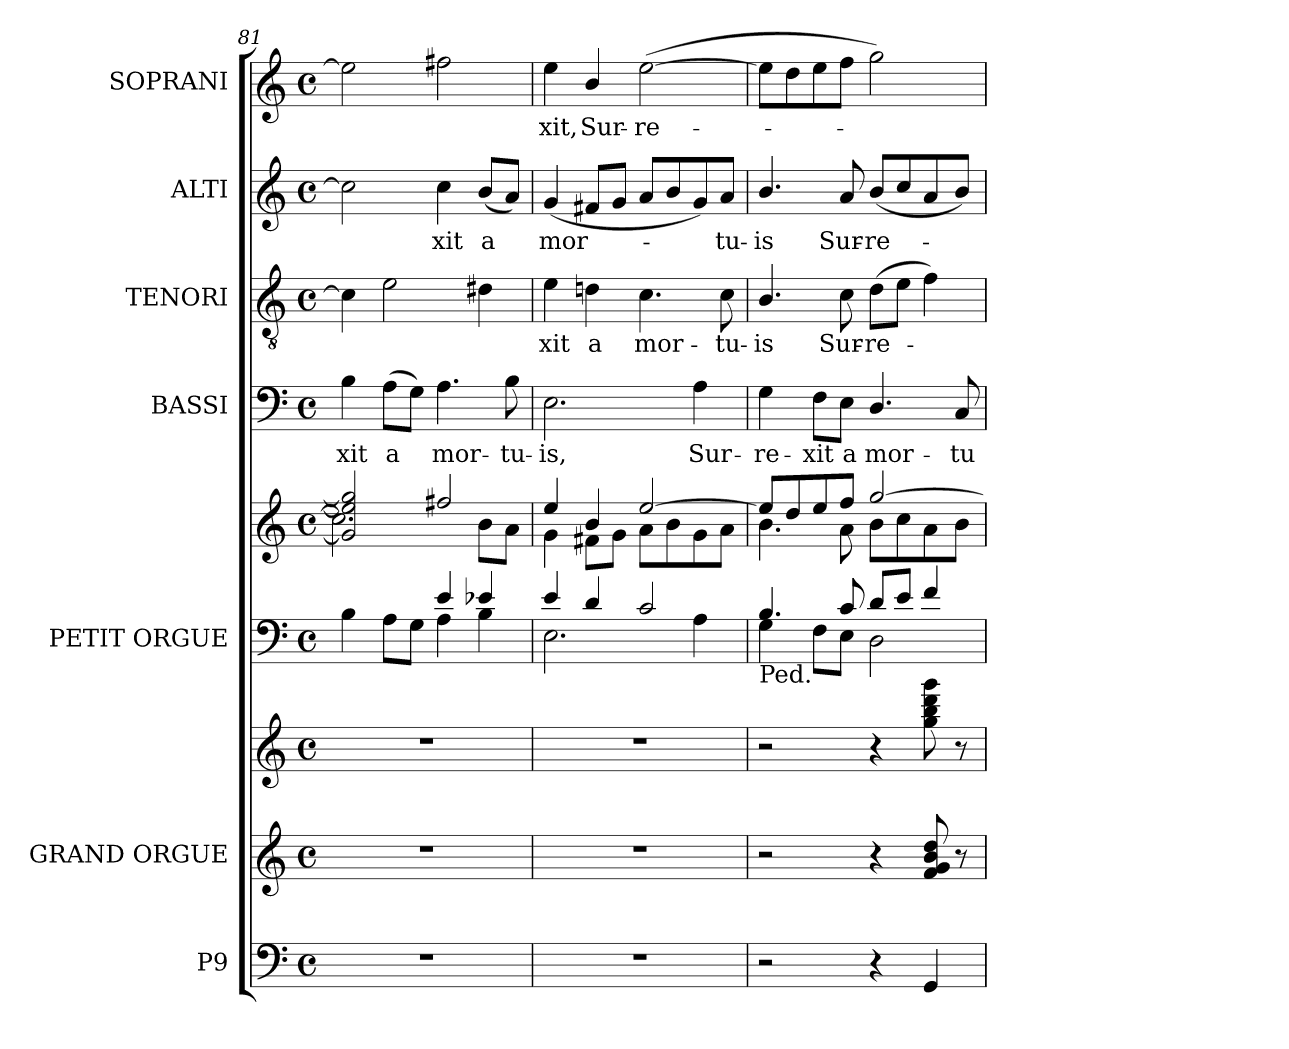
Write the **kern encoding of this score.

**kern	**kern	**kern	**kern	**kern	**kern	**text	**kern	**text	**kern	**text	**kern	**text
*part7	*part6	*part6	*part5	*part5	*part4	*part4	*part3	*part3	*part2	*part2	*part1	*part1
*staff9	*staff8	*staff7	*staff6	*staff5	*staff4	*staff4	*staff3	*staff3	*staff2	*staff2	*staff1	*staff1
*I"P9	*I"GRAND ORGUE	*	*I"PETIT ORGUE	*	*I"BASSI	*	*I"TENORI	*	*I"ALTI	*	*I"SOPRANI	*
*	*I'Org.	*	*I'Org.	*	*I'B.	*	*I'T.	*	*I'A.	*	*I'S.	*
*clefF4	*clefG2	*clefG2	*clefF4	*clefG2	*clefF4	*	*clefGv2	*	*clefG2	*	*clefG2	*
*	*	*	*	*	*	*	*ITrd7c12	*	*	*	*	*
*k[]	*k[]	*k[]	*k[]	*k[]	*k[]	*	*k[]	*	*k[]	*	*k[]	*
*C:	*C:	*C:	*C:	*C:	*C:	*	*C:	*	*C:	*	*C:	*
*M4/4	*M4/4	*M4/4	*M4/4	*M4/4	*M4/4	*	*M4/4	*	*M4/4	*	*M4/4	*
*met(c)	*met(c)	*met(c)	*met(c)	*met(c)	*met(c)	*	*met(c)	*	*met(c)	*	*met(c)	*
=81	=81	=81	=81	=81	=81	=81	=81	=81	=81	=81	=81	=81
*	*	*	*^	*^	*	*	*	*	*	*	*	*
!	!	!	!	!	!	!	!	!LO:LY:b:color=#000000	!	!	!	!	!	!
1r	1r	1r	4Bi\	2ryy	2gi/] 2eei] 2ggi]	2.cci\]	4Bi\	-xit	4Ci\]	.	2cci\]	.	2eei\]	.
!	!	!	!	!	!	!	!	!LO:LY:b:color=#000000	!	!	!	!	!	!
.	.	.	8Ai\L	.	.	.	(8Ai\L	a	2Ei\	.	.	.	.	.
.	.	.	8Gi\J	.	.	.	8Gi\J)	.	.	.	.	.	.	.
!	!	!	!	!	!	!	!	!LO:LY:b:color=#000000	!	!	!	!	!	!
!	!	!	!	!	!	!	!	!	!	!	!	!LO:LY:b:color=#000000	!	!
.	.	.	4ei/	4Ai\	2ff#Xi/	.	4.Ai\	mor-	.	.	4cci\	-xit	2ff#Xi\	.
!	!	!	!	!	!	!	!	!	!	!	!	!LO:LY:b:color=#000000	!	!
.	.	.	4e-Xi/	4Bi\	.	8bi\L	.	.	4D#Xi\	.	(8bi/L	a	.	.
!	!	!	!	!	!	!	!	!LO:LY:b:color=#000000	!	!	!	!	!	!
.	.	.	.	.	.	8ai\J	8Bi\	-tu-	.	.	8ai/J)	.	.	.
=82	=82	=82	=82	=82	=82	=82	=82	=82	=82	=82	=82	=82	=82	=82
!	!	!	!	!	!	!	!	!LO:LY:b:color=#000000	!	!	!	!	!	!
!	!	!	!	!	!	!	!	!	!	!LO:LY:b:color=#000000	!	!	!	!
!	!	!	!	!	!	!	!	!	!	!	!	!LO:LY:b:color=#000000	!	!
!	!	!	!	!	!	!	!	!	!	!	!	!	!	!LO:LY:b:color=#000000
1r	1r	1r	4ei/	2.Ei\	4eei/	4gi\	2.Ei\	-is,	4Ei\	-xit	(4gi/	mor-	4eei\	-xit,
!	!	!	!	!	!	!	!	!	!	!LO:LY:b:color=#000000	!	!	!	!
!	!	!	!	!	!	!	!	!	!	!	!	!	!	!LO:LY:b:color=#000000
.	.	.	4di/	.	4bi/	8f#Xi\L	.	.	4Dni\	a	8f#Xi/L	.	4bi/	Sur-
.	.	.	.	.	.	8gi\J	.	.	.	.	8gi/J	.	.	.
!	!	!	!	!	!	!	!	!	!	!LO:LY:b:color=#000000	!	!	!	!
!	!	!	!	!	!	!	!	!	!	!	!	!	!	!LO:LY:b:color=#000000
.	.	.	2ci/	.	[2eei/	8ai\L	.	.	4.Ci\	mor-	8ai/L	.	([2eei\	-re-
.	.	.	.	.	.	8bi\	.	.	.	.	8bi/	.	.	.
!	!	!	!	!	!	!	!	!LO:LY:b:color=#000000	!	!	!	!	!	!
.	.	.	.	4Ai\	.	8gi\	4Ai\	Sur-	.	.	8gi/)	.	.	.
!	!	!	!	!	!	!	!	!	!	!LO:LY:b:color=#000000	!	!	!	!
!	!	!	!	!	!	!	!	!	!	!	!	!LO:LY:b:color=#000000	!	!
.	.	.	.	.	.	8ai\J	.	.	8Ci\	-tu-	8ai/J	-tu-	.	.
!!LO:PB:g=z
=83	=83	=83	=83	=83	=83	=83	=83	=83	=83	=83	=83	=83	=83	=83
!	!	!	!	!	!	!	!	!LO:LY:b:color=#000000	!	!	!	!	!	!
!	!	!	!	!	!	!	!	!	!	!LO:LY:b:color=#000000	!	!	!	!
!	!	!	!LO:TX:b:t=Ped.	!	!	!	!	!	!	!	!	!	!	!
!	!	!	!	!	!	!	!	!	!	!	!	!LO:LY:b:color=#000000	!	!
2r	2r	2r	4.Bi/	4Gi\	8eei/L]	4.bi\	4Gi\	-re-	4.BBi/	-is	4.bi/	-is	8eei\L]	.
.	.	.	.	.	8ddi/	.	.	.	.	.	.	.	8ddi\	.
!	!	!	!	!	!	!	!	!LO:LY:b:color=#000000	!	!	!	!	!	!
.	.	.	.	8Fi\L	8eei/	.	8Fi\L	-xit	.	.	.	.	8eei\	.
!	!	!	!	!	!	!	!	!LO:LY:b:color=#000000	!	!	!	!	!	!
!	!	!	!	!	!	!	!	!	!	!LO:LY:b:color=#000000	!	!	!	!
!	!	!	!	!	!	!	!	!	!	!	!	!LO:LY:b:color=#000000	!	!
.	.	.	8ci/	8Ei\J	8ffi/J	8ai\	8Ei\J	a	8Ci\	Sur-	8ai/	Sur-	8ffi\J	.
!	!	!	!	!	!	!	!	!LO:LY:b:color=#000000	!	!	!	!	!	!
!	!	!	!	!	!	!	!	!	!	!LO:LY:b:color=#000000	!	!	!	!
!	!	!	!	!	!	!	!	!	!	!	!	!LO:LY:b:color=#000000	!	!
4r	4r	4r	8di/L	2Di\	[2ggi/	8bi\L	4.Di/	mor-	(8Di\L	-re-	(8bi/L	-re-	2ggi\)	.
.	.	.	8ei/J	.	.	8cci\	.	.	8Ei\J	.	8cci/	.	.	.
4GGi/	8fi/ 8gi 8bi 8ddi	8ggi\ 8bbi 8dddi 8gggi	4fi/	.	.	8ai\	.	.	4Fi\)	.	8ai/	.	.	.
!	!	!	!	!	!	!	!	!LO:LY:b:color=#000000	!	!	!	!	!	!
.	8r	8r	.	.	.	8bi\J	8Ci/	-tu-	.	.	8bi/J)	.	.	.
*	*	*	*v	*v	*	*	*	*	*	*	*	*	*	*
*	*	*	*	*v	*v	*	*	*	*	*	*	*	*
=	=	=	=	=	=	=	=	=	=	=	=	=
*-	*-	*-	*-	*-	*-	*-	*-	*-	*-	*-	*-	*-
